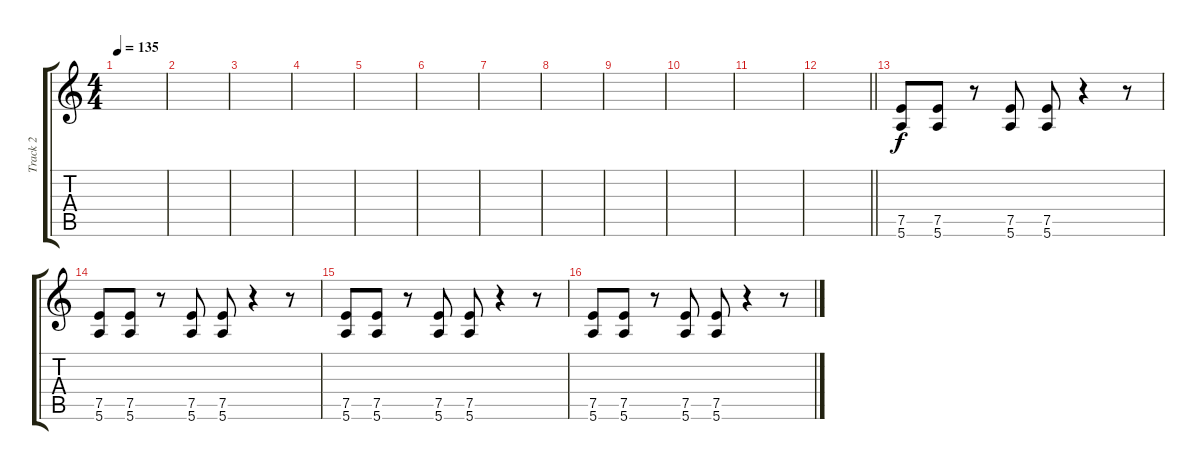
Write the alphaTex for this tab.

\track ("Track 2" "Track 2") {instrument distortionguitar}
\staff {score tabs}
\tuning (E4 B3 G3 D3 A2 E2) {hide}
\ts (4 4)
\tempo 135
\clef g2
\ks c
|
|
|
|
|
|
|
|
|
|
|
\barLineRight lightlight
|
\section ("" "")
(7.5 5.6).8 (7.5 5.6).8 r.8 (7.5 5.6).8 (7.5 5.6).8 r.4 r.8 |
(7.5 5.6).8 (7.5 5.6).8 r.8 (7.5 5.6).8 (7.5 5.6).8 r.4 r.8 |
(7.5 5.6).8 (7.5 5.6).8 r.8 (7.5 5.6).8 (7.5 5.6).8 r.4 r.8 |
(7.5 5.6).8 (7.5 5.6).8 r.8 (7.5 5.6).8 (7.5 5.6).8 r.4 r.8
